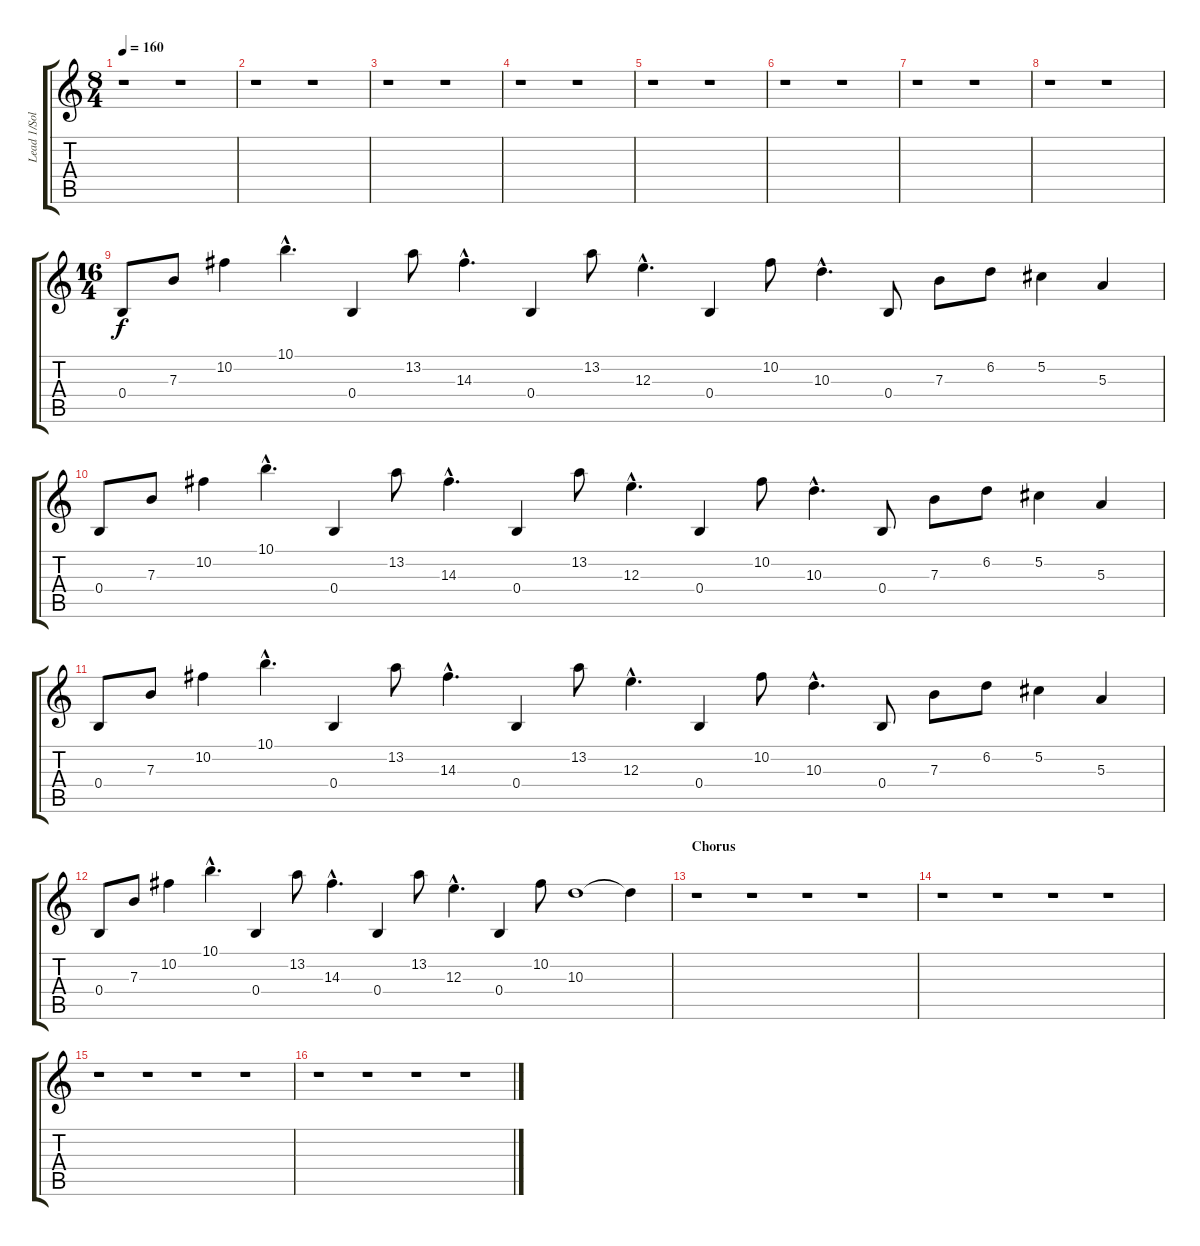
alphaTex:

\track ("Lead 1/Solo" "Lead 1/Sol") {instrument overdrivenguitar}
\staff {score tabs}
\tuning (Db4 Ab3 E3 B2 Gb2 B1) {hide}
\ts (8 4)
\tempo 160
\clef g2
\ks c
r.1{dy f} r.1 |
r.1 r.1 |
r.1 r.1 |
r.1 r.1 |
r.1 r.1 |
r.1 r.1 |
r.1 r.1 |
r.1 r.1 |
\ts (16 4)
0.4.8 7.3.8 10.2.4 10.1{hac}.4{d} 0.4.4 13.2.8 14.3{hac}.4{d} 0.4.4 13.2.8 12.3{hac}.4{d} 0.4.4 10.2.8 10.3{hac}.4{d} 0.4.8 7.3.8 6.2.8 5.2.4 5.3.4 |
0.4.8 7.3.8 10.2.4 10.1{hac}.4{d} 0.4.4 13.2.8 14.3{hac}.4{d} 0.4.4 13.2.8 12.3{hac}.4{d} 0.4.4 10.2.8 10.3{hac}.4{d} 0.4.8 7.3.8 6.2.8 5.2.4 5.3.4 |
0.4.8 7.3.8 10.2.4 10.1{hac}.4{d} 0.4.4 13.2.8 14.3{hac}.4{d} 0.4.4 13.2.8 12.3{hac}.4{d} 0.4.4 10.2.8 10.3{hac}.4{d} 0.4.8 7.3.8 6.2.8 5.2.4 5.3.4 |
0.4.8 7.3.8 10.2.4 10.1{hac}.4{d} 0.4.4 13.2.8 14.3{hac}.4{d} 0.4.4 13.2.8 12.3{hac}.4{d} 0.4.4 10.2.8 10.3.1 10.3{t}.4 |
\section ("" "Chorus")
r.1 r.1 r.1 r.1 |
r.1 r.1 r.1 r.1 |
r.1 r.1 r.1 r.1 |
r.1 r.1 r.1 r.1
